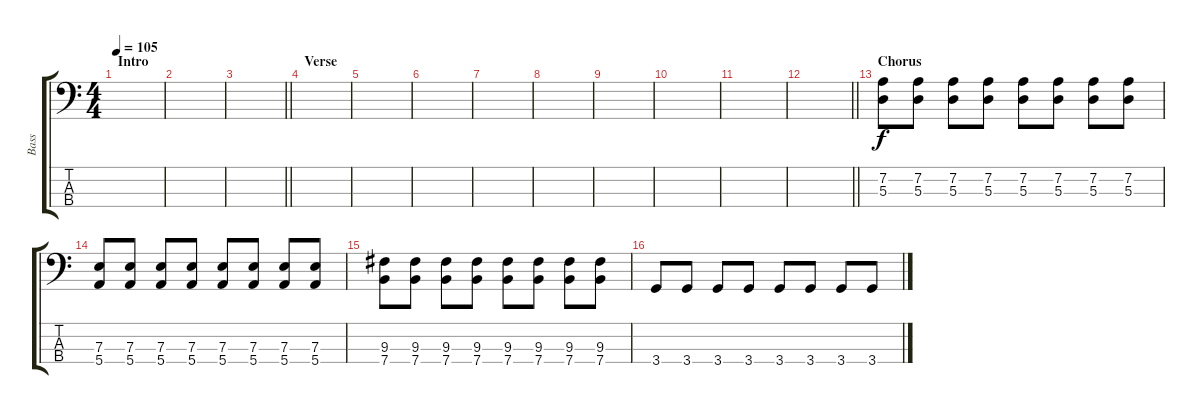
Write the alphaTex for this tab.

\track ("Bass" "Bass") {instrument electricbassfinger}
\staff {score tabs}
\tuning (G2 D2 A1 E1) {hide}
\ts (4 4)
\section ("" "Intro")
\tempo 105
\clef f4
\ks c
|
|
\barLineRight lightlight
|
\section ("" "Verse")
|
|
|
|
|
|
|
|
\barLineRight lightlight
|
\section ("" "Chorus")
(7.2 5.3).8 (7.2 5.3).8 (7.2 5.3).8 (7.2 5.3).8 (7.2 5.3).8 (7.2 5.3).8 (7.2 5.3).8 (7.2 5.3).8 |
(7.3 5.4).8 (7.3 5.4).8 (7.3 5.4).8 (7.3 5.4).8 (7.3 5.4).8 (7.3 5.4).8 (7.3 5.4).8 (7.3 5.4).8 |
(9.3 7.4).8 (9.3 7.4).8 (9.3 7.4).8 (9.3 7.4).8 (9.3 7.4).8 (9.3 7.4).8 (9.3 7.4).8 (9.3 7.4).8 |
3.4.8 3.4.8 3.4.8 3.4.8 3.4.8 3.4.8 3.4.8 3.4.8
